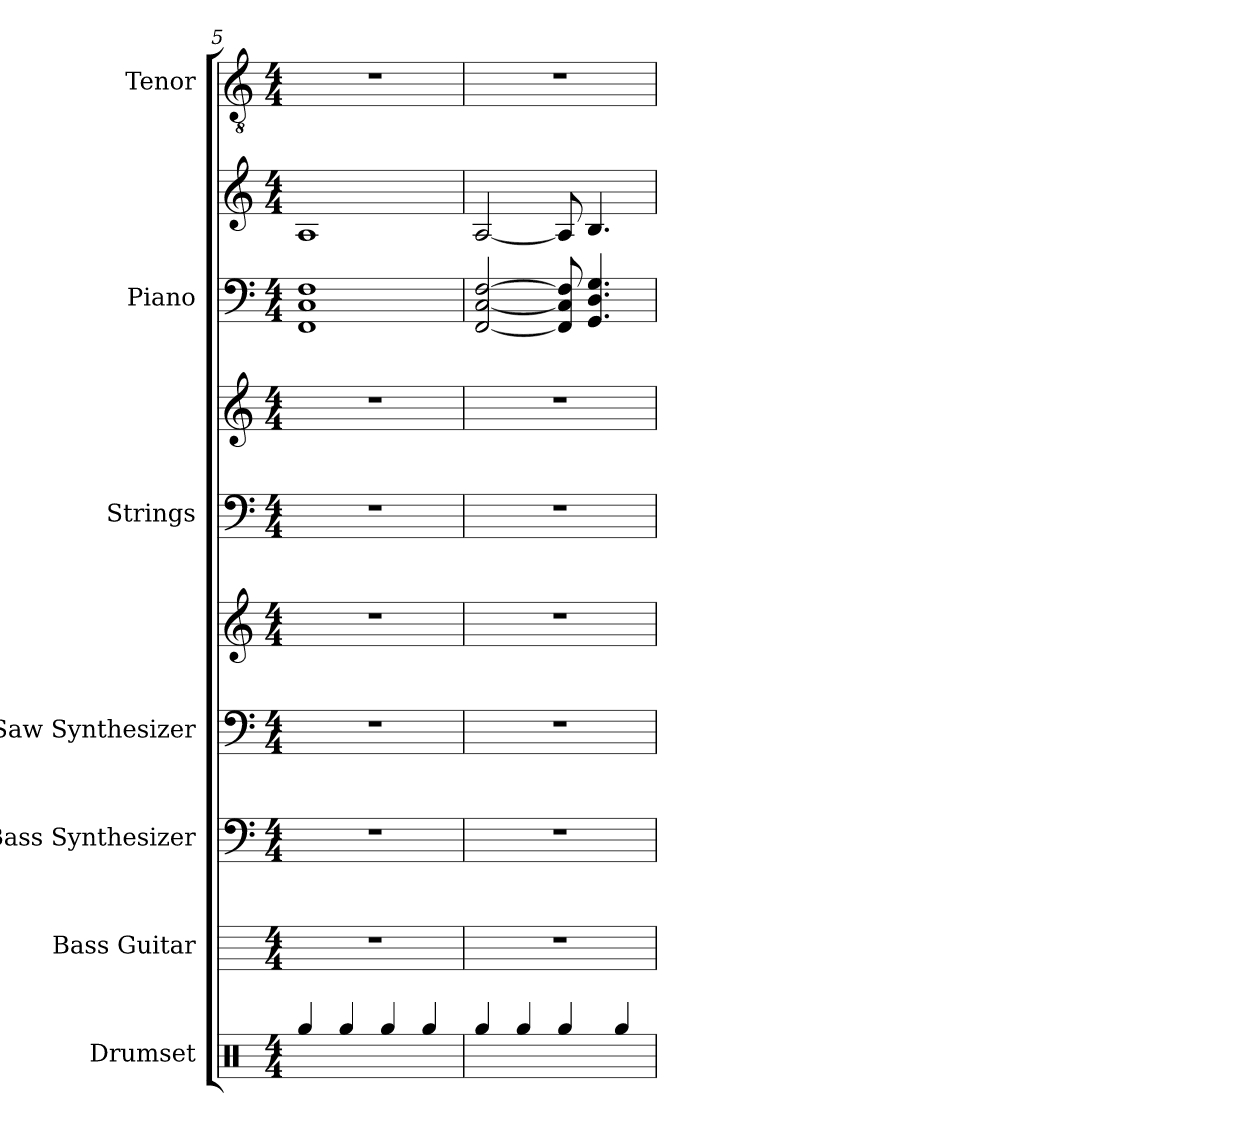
**kern	**kern	**kern	**kern	**kern	**kern	**kern	**kern	**kern	**kern
*part7	*part6	*part5	*part4	*part4	*part3	*part3	*part2	*part2	*part1
*staff10	*staff9	*staff8	*staff7	*staff6	*staff5	*staff4	*staff3	*staff2	*staff1
*I"Drumset	*I"Bass Guitar	*I"Bass Synthesizer	*I"Saw Synthesizer	*	*I"Strings	*	*I"Piano	*	*I"Tenor
*I'D. Set	*I'B. Guit.	*I'Synth.	*I'Synth.	*	*I'St.	*	*I'Pno.	*	*I'T.
!!LO:LB:g=z
*clefX	*	*clefF4	*clefF4	*clefG2	*clefF4	*clefG2	*clefF4	*clefG2	*clefGv2
*	*ITrd7c12	*	*	*	*	*	*	*	*
*k[]	*k[]	*k[]	*k[]	*k[]	*k[]	*k[]	*k[]	*k[]	*k[]
*M4/4	*M4/4	*M4/4	*M4/4	*M4/4	*M4/4	*M4/4	*M4/4	*M4/4	*M4/4
=5	=5	=5	=5	=5	=5	=5	=5	=5	=5
4Rgg/	1r	1r	1r	1r	1r	1r	1FF 1C 1F	1A	1r
4Rgg/	.	.	.	.	.	.	.	.	.
4Rgg/	.	.	.	.	.	.	.	.	.
4Rgg/	.	.	.	.	.	.	.	.	.
=6	=6	=6	=6	=6	=6	=6	=6	=6	=6
4Rgg/	1r	1r	1r	1r	1r	1r	[2FF/ [2C/ [2F/	[2A/	1r
4Rgg/	.	.	.	.	.	.	.	.	.
4Rgg/	.	.	.	.	.	.	8FF/] 8C/] 8F/]	8A/]	.
.	.	.	.	.	.	.	4.GG/ 4.D/ 4.G/	4.B/	.
4Rgg/	.	.	.	.	.	.	.	.	.
=	=	=	=	=	=	=	=	=	=
*-	*-	*-	*-	*-	*-	*-	*-	*-	*-
